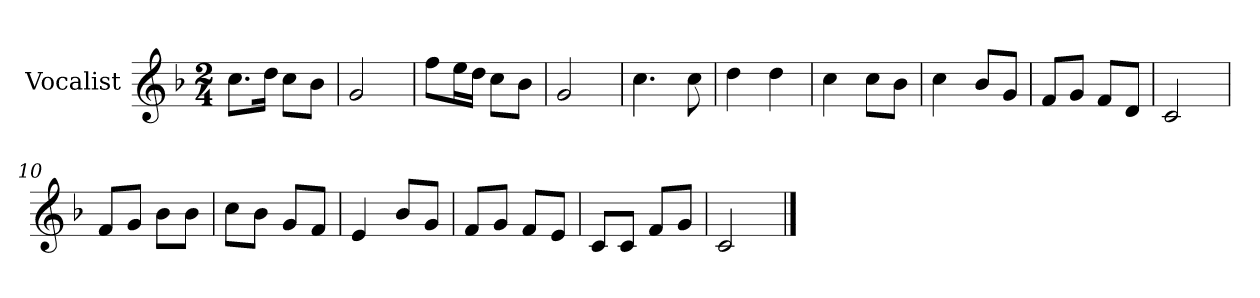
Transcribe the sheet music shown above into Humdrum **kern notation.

**kern
*part1
*staff1
*I"Vocalist
*k[b-]
*F:
*M2/4
=
8.ccL
16ddJk
8ccL
8b-J
=1
2g
=2
8ffL
16eeL
16ddJJ
8ccL
8b-J
=3
2g
=4
4.cc
8cc
=5
4dd
4dd
=6
4cc
8ccL
8b-J
=7
4cc
8b-L
8gJ
=8
8fL
8gJ
8fL
8dJ
=9
2c
=10
8fL
8gJ
8b-L
8b-J
=11
8ccL
8b-J
8gL
8fJ
=12
4e
8b-L
8gJ
=13
8fL
8gJ
8fL
8eJ
=14
8cL
8cJ
8fL
8gJ
=15
2c
==
*-
